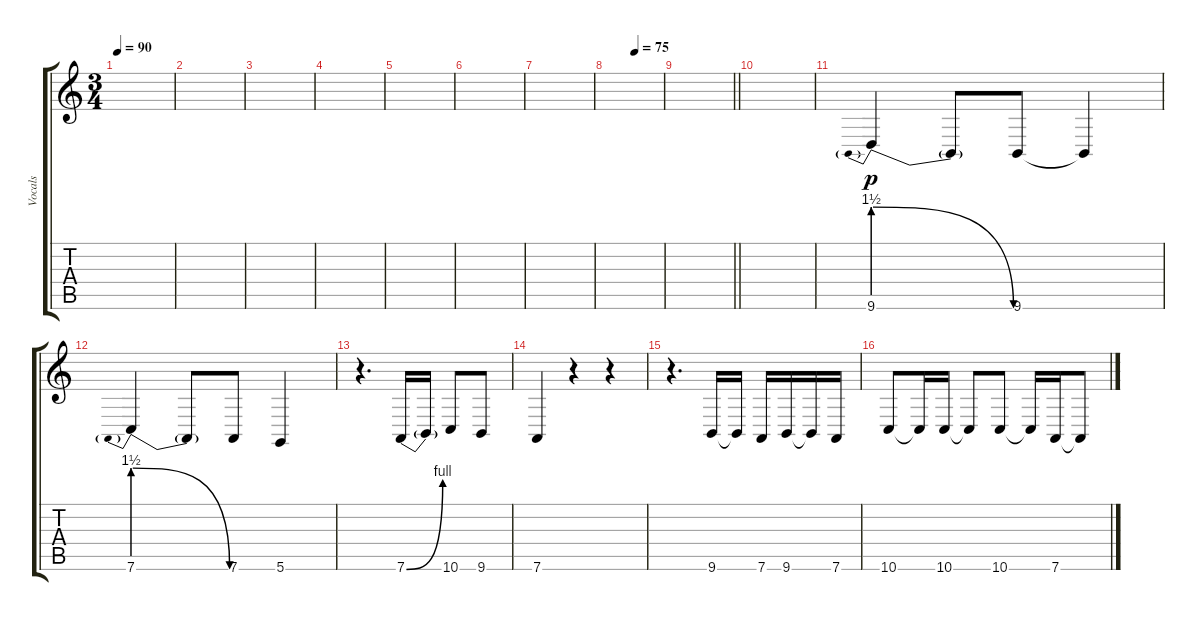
\track ("Vocals" "Vocals") {instrument clarinet}
\staff {score tabs}
\tuning (E4 B3 G3 D3 A2 D2) {hide}
\ts (3 4)
\section ("" "")
\tempo 90
\clef g2
\ks c
|
|
|
|
|
|
|
\tempo (75 0.5)
|
\barLineRight lightlight
|
\section ("" "")
|
9.6{be (prebendrelease 0 6 60 0)}.4{dy p} 9.6{t}.8 9.6.8 9.6{t}.4 |
7.6{be (prebendrelease 0 6 60 0)}.4 7.6{t}.8 7.6.8 5.6.4 |
r.4{d} 7.6{be (bend 0 0 60 4)}.16 7.6{t}.16 10.6.8 9.6.8 |
7.6.4 r.4 r.4 |
r.4{d} 9.6.16 9.6{t}.16 7.6.16 9.6.16 9.6{t}.16 7.6.16 |
10.6.8 10.6{t}.16 10.6.16 10.6{t}.8 10.6.8 10.6{t}.16 7.6.16 7.6{t}.8
